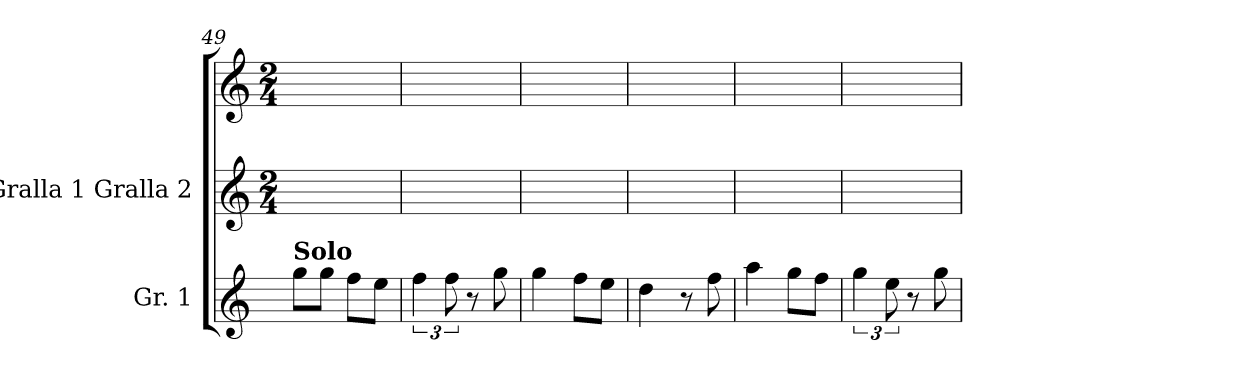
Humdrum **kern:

**kern	**kern	**kern
*part2	*part1	*part1
*staff3	*staff2	*staff1
*I"Gr. 1	*I"Gralla 1 Gralla 2	*
*I'Gr. 1	*I'Gr. 1	*
*clefG2	*clefG2	*clefG2
*k[]	*k[]	*k[]
*	*M2/4	*M2/4
=49	=49	=49
!LO:TX:a:B:t=Solo	!	!
8gg\L	2ryy	2ryy
8gg\J	.	.
8ff\L	.	.
8ee\J	.	.
=50	=50	=50
6ff\	2ryy	2ryy
12ff\	.	.
8r	.	.
8gg\	.	.
=51	=51	=51
4gg\	2ryy	2ryy
8ff\L	.	.
8ee\J	.	.
=52	=52	=52
4dd\	2ryy	2ryy
8r	.	.
8ff\	.	.
=53	=53	=53
4aa\	2ryy	2ryy
8gg\L	.	.
8ff\J	.	.
=54	=54	=54
6gg\	2ryy	2ryy
12ee\	.	.
8r	.	.
8gg\	.	.
=	=	=
*-	*-	*-
